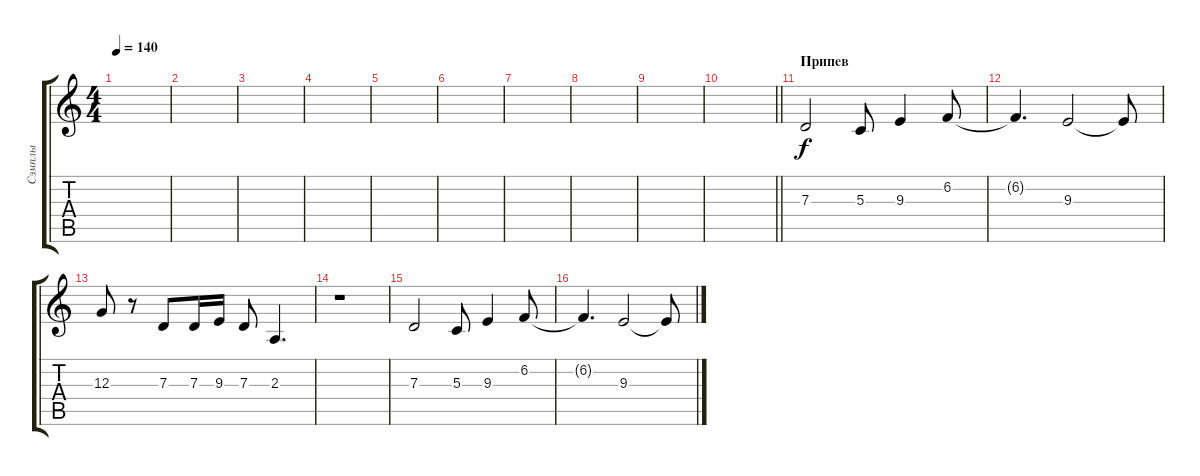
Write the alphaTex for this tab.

\track ("Сэмплы" "Сэмплы") {instrument pad1newage}
\staff {score tabs}
\tuning (E4 B3 G3 D3 A2 D2) {hide}
\ts (4 4)
\tempo 140
\clef g2
\ks c
|
|
|
|
|
|
|
|
|
\barLineRight lightlight
|
\section ("" "Припев")
7.3.2 5.3.8 9.3.4 6.2.8 |
6.2{t}.4{d} 9.3.2 9.3{t}.8 |
12.3.8 r.8 7.3.8 7.3.16 9.3.16 7.3.8 2.3.4{d} |
r.1 |
7.3.2 5.3.8 9.3.4 6.2.8 |
6.2{t}.4{d} 9.3.2 9.3{t}.8
